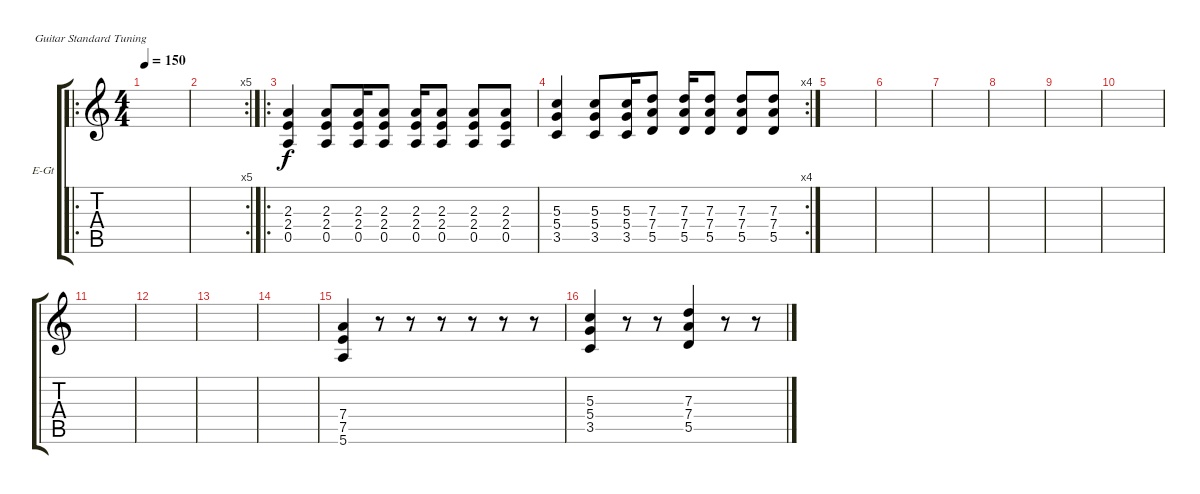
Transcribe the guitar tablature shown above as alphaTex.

\defaultSystemsLayout 4
\bracketExtendMode groupsimilarinstruments
\firstSystemTrackNameOrientation horizontal
\otherSystemsTrackNameOrientation horizontal
\track ("Electric Guitar" "E-Gt") {instrument distortionguitar}
\staff {score tabs}
\tuning (E4 B3 G3 D3 A2 E2)
\ro
\ts (4 4)
\tempo 150
\clef g2
\scale
0.476015
\ks c
|
\rc 5
\scale
0.250923 |
\ro
\scale
0.273063 (2.3 2.4 0.5).4 (2.3 2.4 0.5).8 (2.3 2.4 0.5).16 (2.3 2.4 0.5).8 (2.3 2.4 0.5).16 (2.3 2.4 0.5).8 (2.3 2.4 0.5).8 (2.3 2.4 0.5).8 |
\rc 4
(5.3 5.4 3.5).4 (5.3 5.4 3.5).8 (5.3 5.4 3.5).16 (7.3 7.4 5.5).8 (7.3 7.4 5.5).16 (7.3 7.4 5.5).8 (7.3 7.4 5.5).8 (7.3 7.4 5.5).8 |
|
|
|
|
|
|
|
|
|
|
(7.4 7.5 5.6).4 r.8 r.8 r.8 r.8 r.8 r.8 |
(5.3 5.4 3.5).4 r.8 r.8 (7.3 7.4 5.5).4 r.8 r.8
